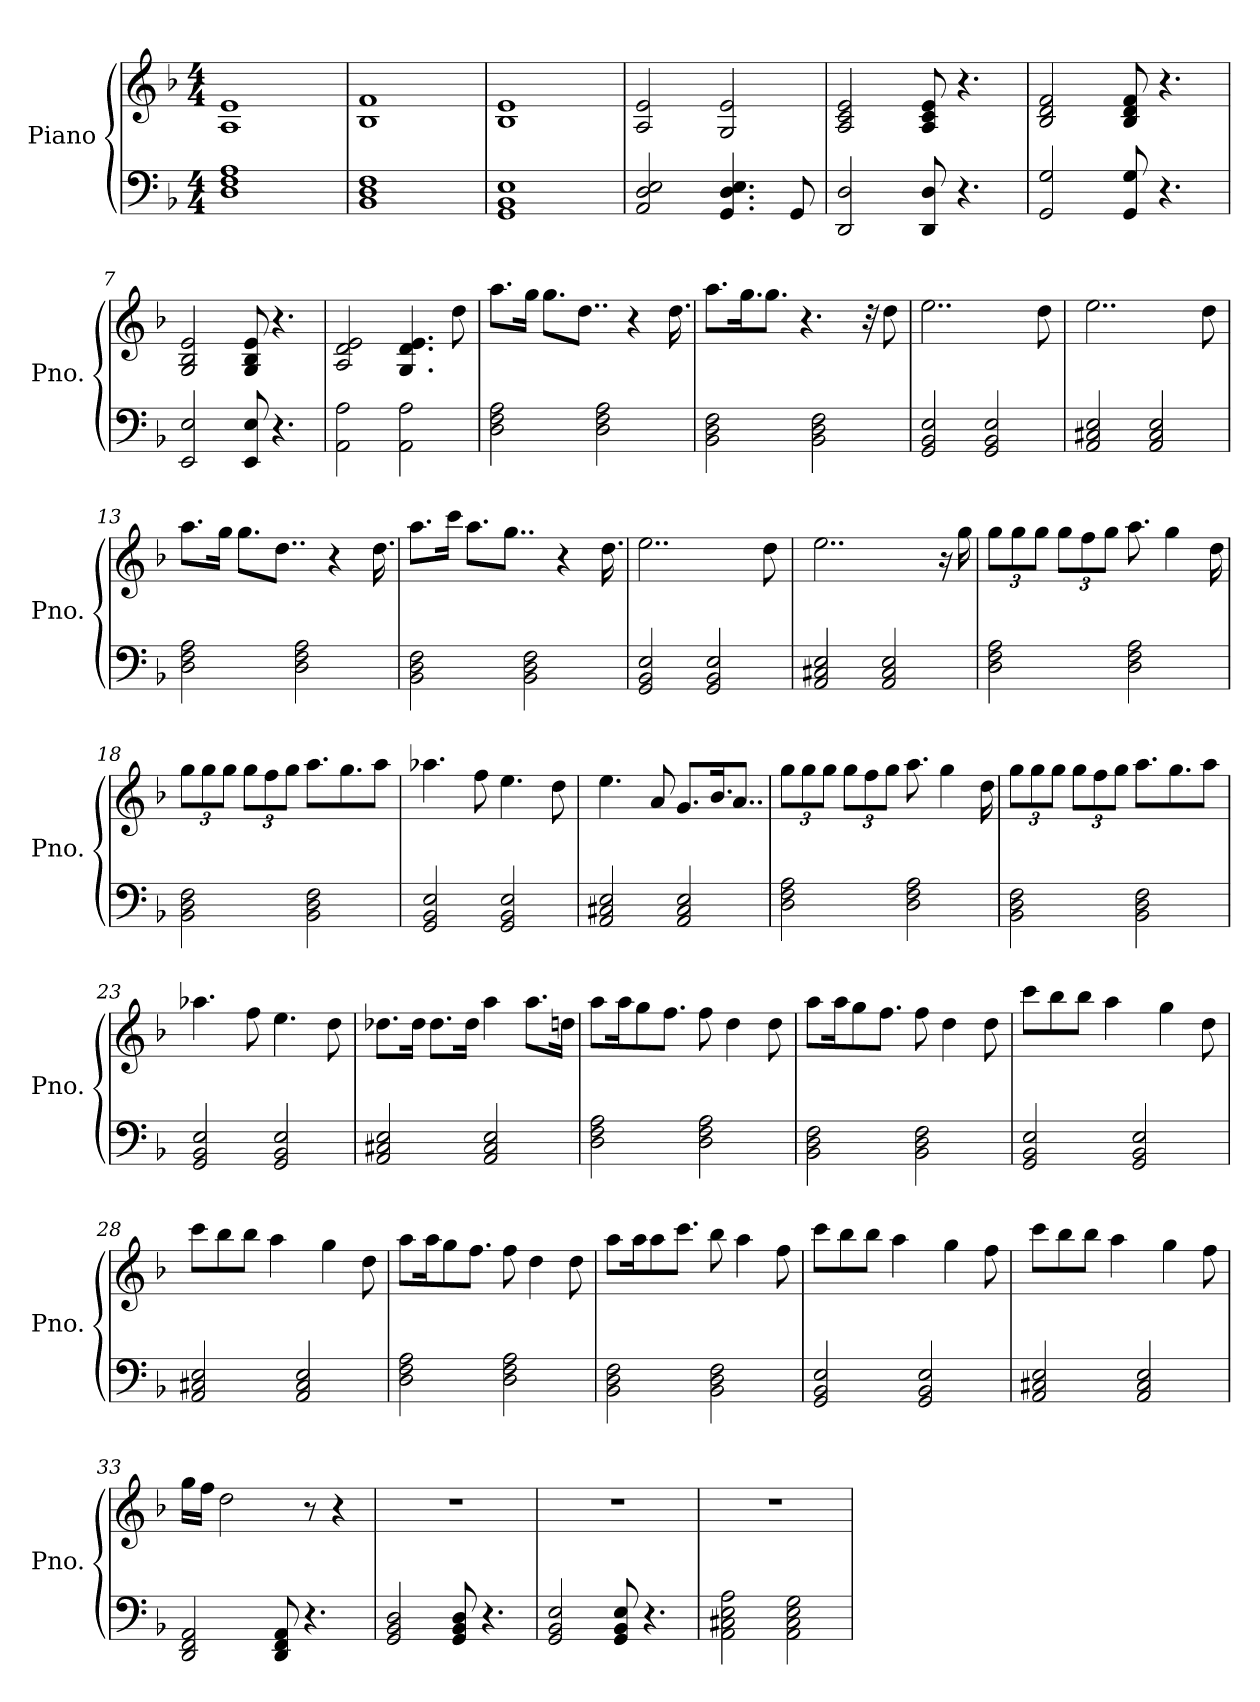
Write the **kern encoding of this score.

**kern	**kern
*part1	*part1
*staff2	*staff1
*I"Piano	*
*I'Pno.	*
*clefF4	*clefG2
*k[b-]	*k[b-]
*M4/4	*M4/4
*MM105	*MM105
=1	=1
1D 1F 1A	1A 1e
=2	=2
1BB- 1D 1F	1B- 1f
=3	=3
1GG 1BB- 1E	1B- 1e
=4	=4
2AA/ 2D/ 2E/	2A/ 2e/
4.GG/ 4.D/ 4.E/	2G/ 2e/
8GG/	.
=5	=5
2DD/ 2D/	2A/ 2c/ 2e/
8DD/ 8D/	8A/ 8c/ 8e/
4.r	4.r
=6	=6
2GG/ 2G/	2B-/ 2d/ 2f/
8GG/ 8G/	8B-/ 8d/ 8f/
4.r	4.r
=7	=7
2EE/ 2E/	2G/ 2B-/ 2e/
8EE/ 8E/	8G/ 8B-/ 8e/
4.r	4.r
=8	=8
2AA\ 2A\	2A/ 2d/ 2e/
2AA\ 2A\	4.G/ 4.d/ 4.e/
.	8dd\
!!LO:LB:g=z
=9	=9
2D\ 2F\ 2A\	8.aa\L
.	16gg\Jk
.	8.gg\L
.	8..dd\J
2D\ 2F\ 2A\	.
.	4r
.	16.dd\
=10	=10
2BB-\ 2D\ 2F\	8.aa\L
.	16.gg\K
.	8.gg\J
.	4.r
2BB-\ 2D\ 2F\	.
.	32r
.	8dd\
=11	=11
2GG/ 2BB-/ 2E/	2..ee\
2GG/ 2BB-/ 2E/	.
.	8dd\
=12	=12
2AA/ 2C#X/ 2E/	2..ee\
2AA/ 2C#/ 2E/	.
.	8dd\
=13	=13
2D\ 2F\ 2A\	8.aa\L
.	16gg\Jk
.	8.gg\L
.	8..dd\J
2D\ 2F\ 2A\	.
.	4r
.	16.dd\
=14	=14
2BB-\ 2D\ 2F\	8.aa\L
.	16ccc\Jk
.	8.aa\L
.	8..gg\J
2BB-\ 2D\ 2F\	.
.	4r
.	16.dd\
!!LO:LB:g=z
=15	=15
2GG/ 2BB-/ 2E/	2..ee\
2GG/ 2BB-/ 2E/	.
.	8dd\
=16	=16
2AA/ 2C#X/ 2E/	2..ee\
2AA/ 2C#/ 2E/	.
.	16r
.	16gg\
=17	=17
*	*Xbrackettup
2D\ 2F\ 2A\	12gg\L
.	12gg\
.	12gg\J
.	12gg\L
.	12ff\
.	12gg\J
2D\ 2F\ 2A\	8.aa\
.	4gg\
.	16dd\
=18	=18
2BB-\ 2D\ 2F\	12gg\L
.	12gg\
.	12gg\J
.	12gg\L
.	12ff\
.	12gg\J
2BB-\ 2D\ 2F\	8.aa\L
.	8.gg\
.	8aa\J
=19	=19
2GG/ 2BB-/ 2E/	4.aa-X\
.	8ff\
2GG/ 2BB-/ 2E/	4.ee\
.	8dd\
=20	=20
2AA/ 2C#X/ 2E/	4.ee\
.	8a/
2AA/ 2C#/ 2E/	8.g/L
.	16.b-/K
.	8..a/J
!!LO:LB:g=z
=21	=21
2D\ 2F\ 2A\	12gg\L
.	12gg\
.	12gg\J
.	12gg\L
.	12ff\
.	12gg\J
2D\ 2F\ 2A\	8.aa\
.	4gg\
.	16dd\
=22	=22
2BB-\ 2D\ 2F\	12gg\L
.	12gg\
.	12gg\J
.	12gg\L
.	12ff\
.	12gg\J
2BB-\ 2D\ 2F\	8.aa\L
.	8.gg\
.	8aa\J
=23	=23
2GG/ 2BB-/ 2E/	4.aa-X\
.	8ff\
2GG/ 2BB-/ 2E/	4.ee\
.	8dd\
=24	=24
2AA/ 2C#X/ 2E/	8.dd-X\L
.	16dd-\Jk
.	8.dd-\L
.	16dd-\Jk
2AA/ 2C#/ 2E/	4aa\
.	8.aa\L
.	16ddn\Jk
=25	=25
2D\ 2F\ 2A\	8aa\L
.	16aa\K
.	8gg\
.	8.ff\J
2D\ 2F\ 2A\	8ff\
.	4dd\
.	8dd\
!!LO:LB:g=z
=26	=26
2BB-\ 2D\ 2F\	8aa\L
.	16aa\K
.	8gg\
.	8.ff\J
2BB-\ 2D\ 2F\	8ff\
.	4dd\
.	8dd\
=27	=27
2GG/ 2BB-/ 2E/	8ccc\L
.	8bb-\
.	8bb-\J
.	4aa\
2GG/ 2BB-/ 2E/	.
.	4gg\
.	8dd\
=28	=28
2AA/ 2C#X/ 2E/	8ccc\L
.	8bb-\
.	8bb-\J
.	4aa\
2AA/ 2C#/ 2E/	.
.	4gg\
.	8dd\
=29	=29
2D\ 2F\ 2A\	8aa\L
.	16aa\K
.	8gg\
.	8.ff\J
2D\ 2F\ 2A\	8ff\
.	4dd\
.	8dd\
=30	=30
2BB-\ 2D\ 2F\	8aa\L
.	16aa\K
.	8aa\
.	8.ccc\J
2BB-\ 2D\ 2F\	8bb-\
.	4aa\
.	8ff\
!!LO:PB:g=z
=31	=31
2GG/ 2BB-/ 2E/	8ccc\L
.	8bb-\
.	8bb-\J
.	4aa\
2GG/ 2BB-/ 2E/	.
.	4gg\
.	8ff\
=32	=32
2AA/ 2C#X/ 2E/	8ccc\L
.	8bb-\
.	8bb-\J
.	4aa\
2AA/ 2C#/ 2E/	.
.	4gg\
.	8ff\
=33	=33
2DD/ 2FF/ 2AA/	16gg\LL
.	16ff\JJ
.	2dd\
8DD/ 8FF/ 8AA/	.
4.r	8r
.	4r
=34	=34
2GG/ 2BB-/ 2D/	1r
8GG/ 8BB-/ 8D/	.
4.r	.
=35	=35
2GG/ 2BB-/ 2E/	1r
8GG/ 8BB-/ 8E/	.
4.r	.
=36	=36
2AA\ 2C#X\ 2E\ 2A\	1r
2AA\ 2C#\ 2E\ 2G\	.
=	=
*-	*-
